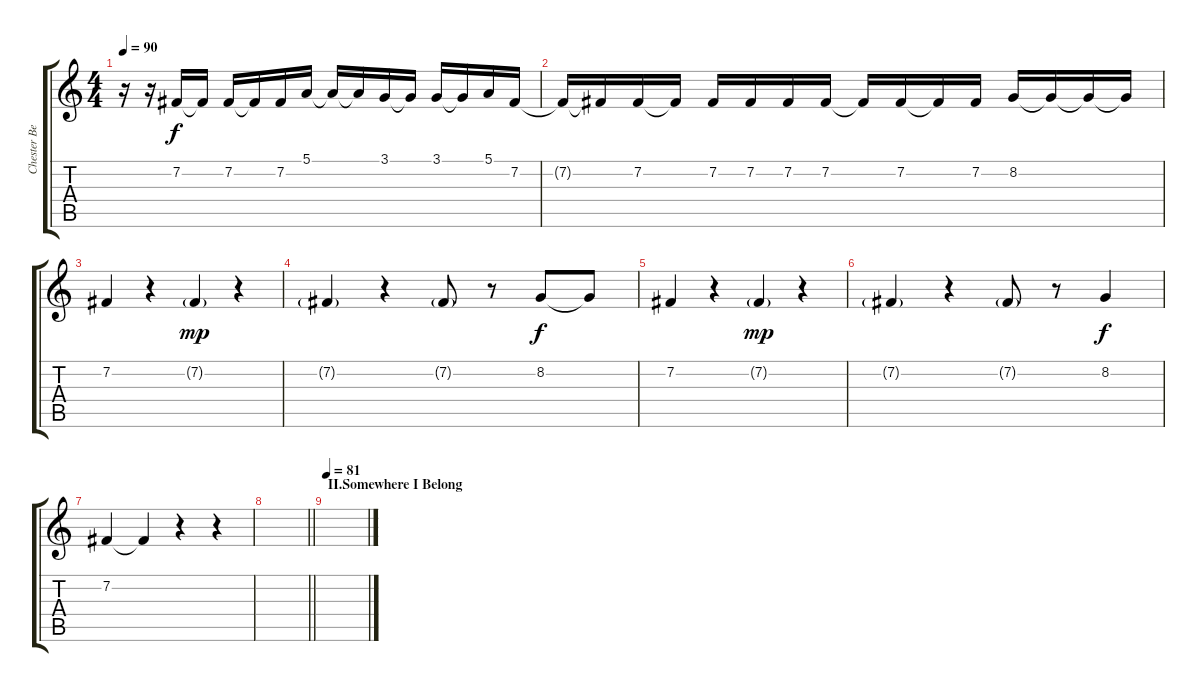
\track ("Chester Bennington - Vocals" "Chester Be") {instrument harmonica}
\staff {score tabs}
\tuning (E4 B3 G3 D3 A2 E2) {hide}
\ts (4 4)
\tempo 90
\clef g2
\ks c
r.16{dy f} r.16 7.2.16 7.2{t}.16 7.2.16 7.2{t}.16 7.2.16 5.1.16 5.1{t}.16 5.1{t}.16 3.1.16 3.1{t}.16 3.1.16 3.1{t}.16 5.1.16 7.2.16 |
7.2{t}.16 7.2{t}.16 7.2.16 7.2{t}.16 7.2.16 7.2.16 7.2.16 7.2.16 7.2{t}.16 7.2.16 7.2{t}.16 7.2.16 8.2.16 8.2{t}.16 8.2{t}.16 8.2{t}.16 |
7.2.4 r.4 7.2{g}.4{dy mp} r.4 |
7.2{g}.4 r.4 7.2{g}.8 r.8 8.2.8{dy f} 8.2{t}.8 |
7.2.4 r.4 7.2{g}.4{dy mp} r.4 |
7.2{g}.4 r.4 7.2{g}.8 r.8 8.2.4{dy f} |
7.2.4 7.2{t}.4 r.4 r.4 |
\barLineRight lightlight
|
\section ("" "II.Somewhere I Belong")
\tempo 81
